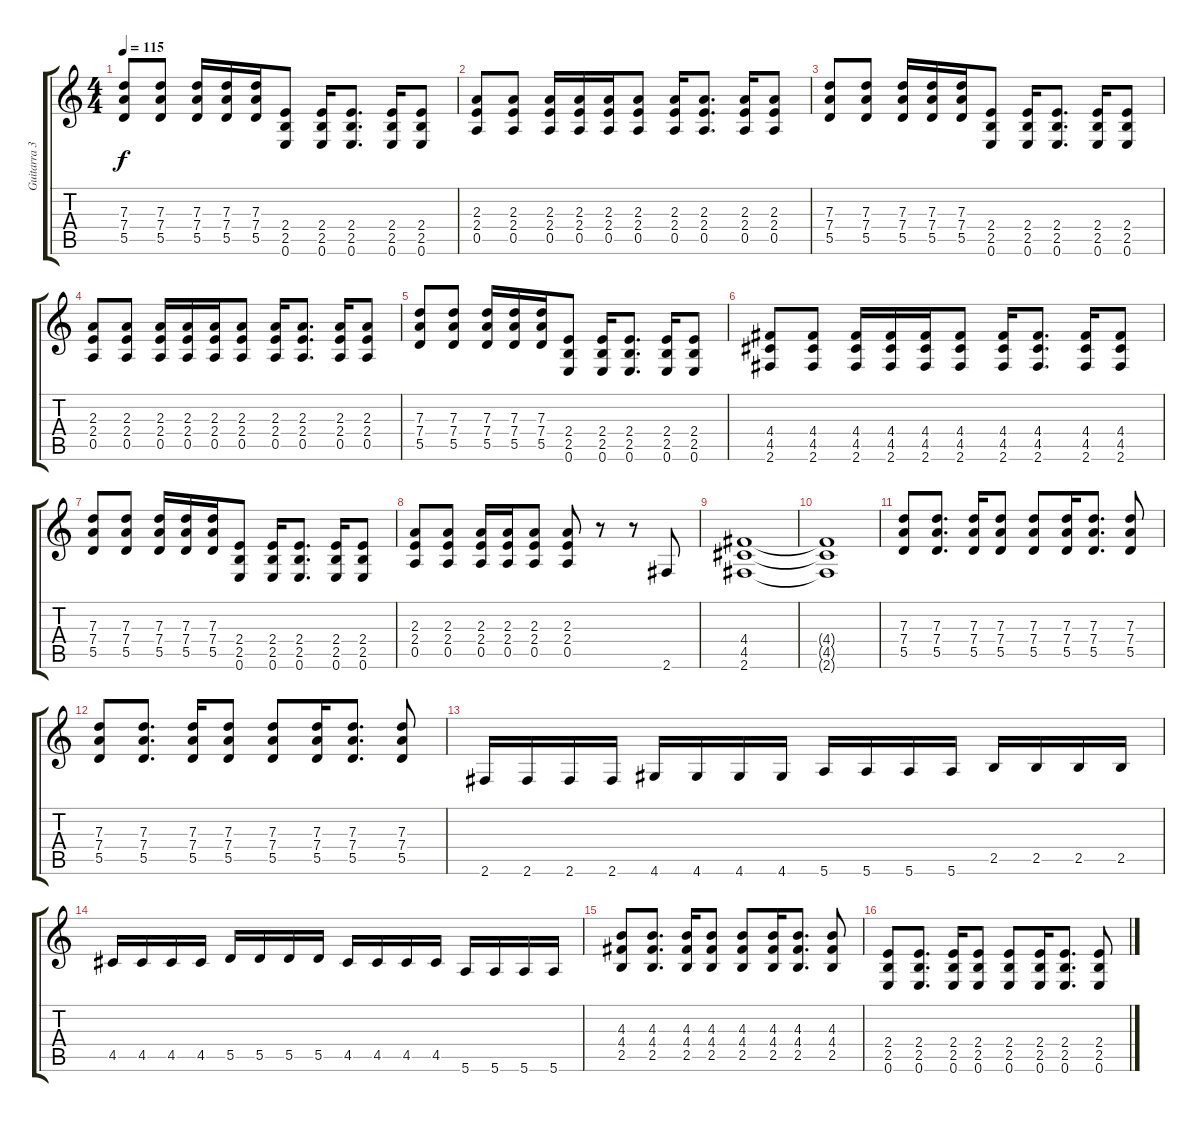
\track ("Guitarra 3" "Guitarra 3") {instrument distortionguitar}
\staff {score tabs}
\tuning (E4 B3 G3 D3 A2 E2) {hide}
\ts (4 4)
\tempo 115
\clef g2
\ks c
(7.3 7.4 5.5).8{dy f} (7.3 7.4 5.5).8 (7.3 7.4 5.5).16 (7.3 7.4 5.5).16 (7.3 7.4 5.5).16 (2.4 2.5 0.6).8 (2.4 2.5 0.6).16 (2.4 2.5 0.6).8{d} (2.4 2.5 0.6).16 (2.4 2.5 0.6).8 |
(2.3 2.4 0.5).8 (2.3 2.4 0.5).8 (2.3 2.4 0.5).16 (2.3 2.4 0.5).16 (2.3 2.4 0.5).16 (2.3 2.4 0.5).8 (2.3 2.4 0.5).16 (2.3 2.4 0.5).8{d} (2.3 2.4 0.5).16 (2.3 2.4 0.5).8 |
(7.3 7.4 5.5).8 (7.3 7.4 5.5).8 (7.3 7.4 5.5).16 (7.3 7.4 5.5).16 (7.3 7.4 5.5).16 (2.4 2.5 0.6).8 (2.4 2.5 0.6).16 (2.4 2.5 0.6).8{d} (2.4 2.5 0.6).16 (2.4 2.5 0.6).8 |
(2.3 2.4 0.5).8 (2.3 2.4 0.5).8 (2.3 2.4 0.5).16 (2.3 2.4 0.5).16 (2.3 2.4 0.5).16 (2.3 2.4 0.5).8 (2.3 2.4 0.5).16 (2.3 2.4 0.5).8{d} (2.3 2.4 0.5).16 (2.3 2.4 0.5).8 |
(7.3 7.4 5.5).8 (7.3 7.4 5.5).8 (7.3 7.4 5.5).16 (7.3 7.4 5.5).16 (7.3 7.4 5.5).16 (2.4 2.5 0.6).8 (2.4 2.5 0.6).16 (2.4 2.5 0.6).8{d} (2.4 2.5 0.6).16 (2.4 2.5 0.6).8 |
(4.4 4.5 2.6).8 (4.4 4.5 2.6).8 (4.4 4.5 2.6).16 (4.4 4.5 2.6).16 (4.4 4.5 2.6).16 (4.4 4.5 2.6).8 (4.4 4.5 2.6).16 (4.4 4.5 2.6).8{d} (4.4 4.5 2.6).16 (4.4 4.5 2.6).8 |
(7.3 7.4 5.5).8 (7.3 7.4 5.5).8 (7.3 7.4 5.5).16 (7.3 7.4 5.5).16 (7.3 7.4 5.5).16 (2.4 2.5 0.6).8 (2.4 2.5 0.6).16 (2.4 2.5 0.6).8{d} (2.4 2.5 0.6).16 (2.4 2.5 0.6).8 |
(2.3 2.4 0.5).8 (2.3 2.4 0.5).8 (2.3 2.4 0.5).16 (2.3 2.4 0.5).16 (2.3 2.4 0.5).8 (2.3 2.4 0.5).8 r.8 r.8 2.6.8 |
(4.4 4.5 2.6).1 |
(4.4{t} 4.5{t} 2.6{t}).1 |
(7.3 7.4 5.5).8 (7.3 7.4 5.5).8{d} (7.3 7.4 5.5).16 (7.3 7.4 5.5).8 (7.3 7.4 5.5).8 (7.3 7.4 5.5).16 (7.3 7.4 5.5).8{d} (7.3 7.4 5.5).8 |
(7.3 7.4 5.5).8 (7.3 7.4 5.5).8{d} (7.3 7.4 5.5).16 (7.3 7.4 5.5).8 (7.3 7.4 5.5).8 (7.3 7.4 5.5).16 (7.3 7.4 5.5).8{d} (7.3 7.4 5.5).8 |
2.6.16 2.6.16 2.6.16 2.6.16 4.6.16 4.6.16 4.6.16 4.6.16 5.6.16 5.6.16 5.6.16 5.6.16 2.5.16 2.5.16 2.5.16 2.5.16 |
4.5.16 4.5.16 4.5.16 4.5.16 5.5.16 5.5.16 5.5.16 5.5.16 4.5.16 4.5.16 4.5.16 4.5.16 5.6.16 5.6.16 5.6.16 5.6.16 |
(4.3 4.4 2.5).8 (4.3 4.4 2.5).8{d} (4.3 4.4 2.5).16 (4.3 4.4 2.5).8 (4.3 4.4 2.5).8 (4.3 4.4 2.5).16 (4.3 4.4 2.5).8{d} (4.3 4.4 2.5).8 |
(2.4 2.5 0.6).8 (2.4 2.5 0.6).8{d} (2.4 2.5 0.6).16 (2.4 2.5 0.6).8 (2.4 2.5 0.6).8 (2.4 2.5 0.6).16 (2.4 2.5 0.6).8{d} (2.4 2.5 0.6).8
